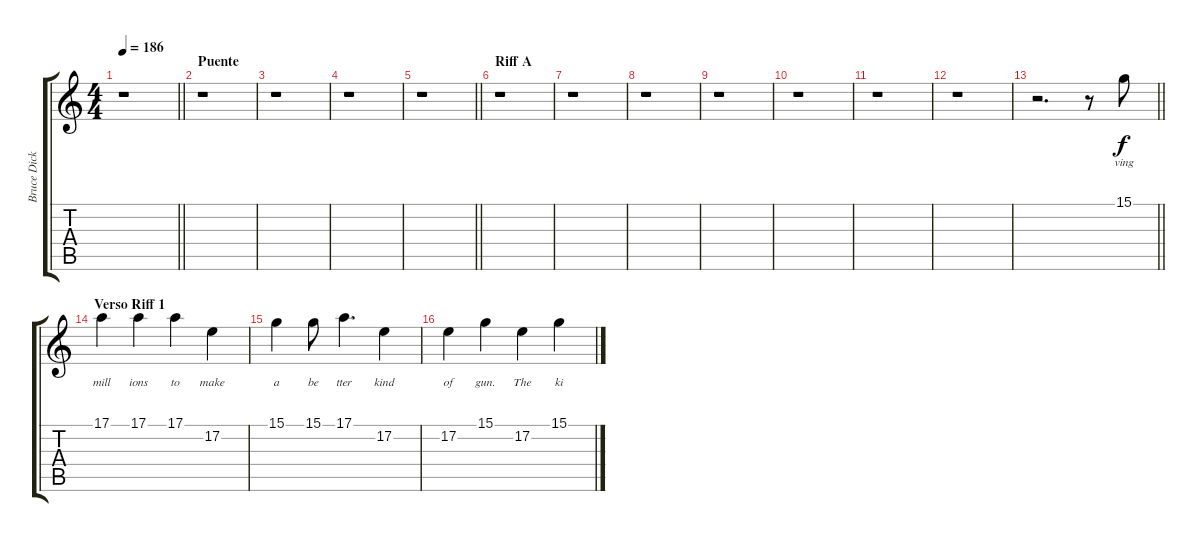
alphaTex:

\track ("Bruce Dickinson" "Bruce Dick") {instrument lead2sawtooth}
\staff {score tabs}
\tuning (E4 B3 G3 D3 A2 E2) {hide}
\ts (4 4)
\tempo 186
\clef g2
\barLineRight lightlight
\ks c
r.1{dy f} |
\section ("" "Puente")
r.1 |
r.1 |
r.1 |
\barLineRight lightlight
r.1 |
\section ("" "Riff A")
r.1 |
r.1 |
r.1 |
r.1 |
r.1 |
r.1 |
r.1 |
\barLineRight lightlight
r.2{d} r.8 15.1.8{lyrics (0 "ving") lyrics (1 "") lyrics (2 "") lyrics (3 "") lyrics (4 "")} |
\section ("" "Verso Riff 1")
17.1.4{lyrics (0 "mill") lyrics (1 "") lyrics (2 "") lyrics (3 "") lyrics (4 "")} 17.1.4{lyrics (0 "ions") lyrics (1 "") lyrics (2 "") lyrics (3 "") lyrics (4 "")} 17.1.4{lyrics (0 "to") lyrics (1 "") lyrics (2 "") lyrics (3 "") lyrics (4 "")} 17.2.4{lyrics (0 "make") lyrics (1 "") lyrics (2 "") lyrics (3 "") lyrics (4 "")} |
15.1.4{lyrics (0 "a") lyrics (1 "") lyrics (2 "") lyrics (3 "") lyrics (4 "")} 15.1.8{lyrics (0 "be") lyrics (1 "") lyrics (2 "") lyrics (3 "") lyrics (4 "")} 17.1.4{d lyrics (0 "tter") lyrics (1 "") lyrics (2 "") lyrics (3 "") lyrics (4 "")} 17.2.4{lyrics (0 "kind") lyrics (1 "") lyrics (2 "") lyrics (3 "") lyrics (4 "")} |
17.2.4{lyrics (0 "of") lyrics (1 "") lyrics (2 "") lyrics (3 "") lyrics (4 "")} 15.1.4{lyrics (0 "gun.") lyrics (1 "") lyrics (2 "") lyrics (3 "") lyrics (4 "")} 17.2.4{lyrics (0 "The") lyrics (1 "") lyrics (2 "") lyrics (3 "") lyrics (4 "")} 15.1.4{lyrics (0 "ki") lyrics (1 "") lyrics (2 "") lyrics (3 "") lyrics (4 "")}
